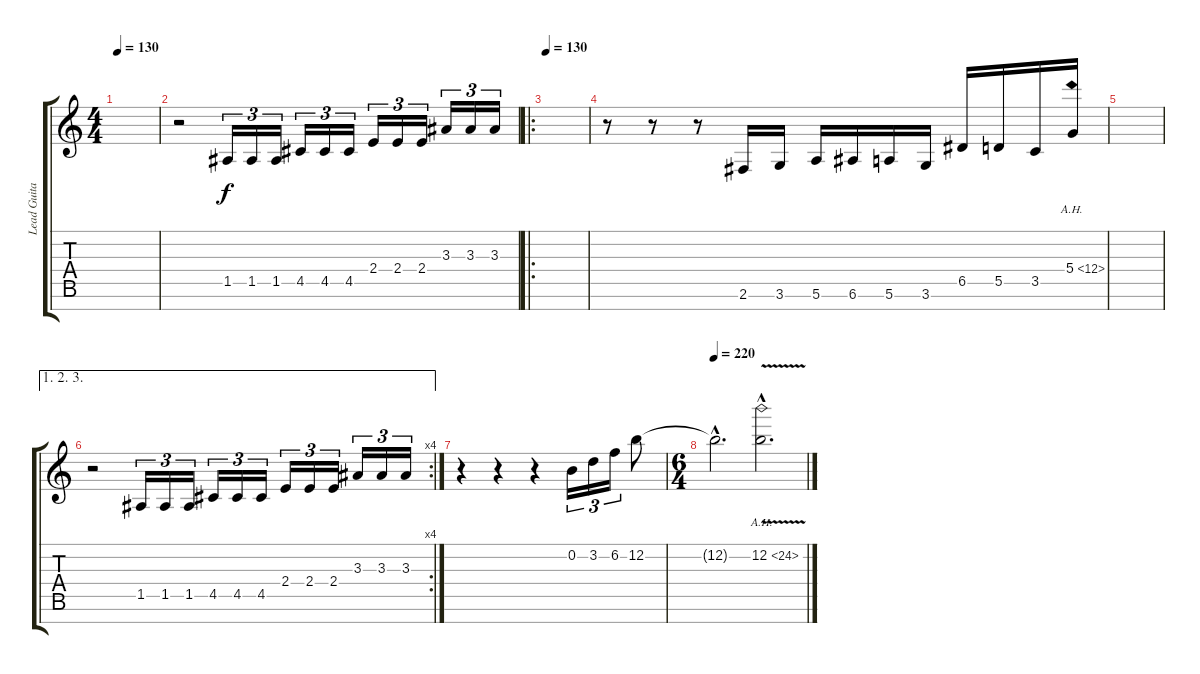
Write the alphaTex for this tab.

\track ("Lead Guitar" "Lead Guita") {instrument distortionguitar}
\staff {score tabs}
\tuning (E4 B3 G3 D3 A2 E2 B1) {hide}
\ts (4 4)
\tempo 130
\clef g2
\ks c
|
r.2 1.5.16{tu (3 2)} 1.5.16{tu (3 2)} 1.5.16{tu (3 2)} 4.5.16{tu (3 2)} 4.5.16{tu (3 2)} 4.5.16{tu (3 2)} 2.4.16{tu (3 2)} 2.4.16{tu (3 2)} 2.4.16{tu (3 2)} 3.3.16{tu (3 2)} 3.3.16{tu (3 2)} 3.3.16{tu (3 2)} |
\ro
\tempo 130
|
r.8 r.8 r.8 2.6.16 3.6.16 5.6.16 6.6.16 5.6.16 3.6.16 6.5.16 5.5.16 3.5.16 5.4{ah 7}.16 |
|
\ae (1 2 3)
\rc 4
r.2 1.5.16{tu (3 2)} 1.5.16{tu (3 2)} 1.5.16{tu (3 2)} 4.5.16{tu (3 2)} 4.5.16{tu (3 2)} 4.5.16{tu (3 2)} 2.4.16{tu (3 2)} 2.4.16{tu (3 2)} 2.4.16{tu (3 2)} 3.3.16{tu (3 2)} 3.3.16{tu (3 2)} 3.3.16{tu (3 2)} |
r.4 r.4 r.4 0.2.16{tu (3 2)} 3.2.16{tu (3 2)} 6.2.16{tu (3 2)} 12.2.8 |
\ts (6 4)
\tempo 220
12.2{hac t}.2{d} 12.2{ah 12 v hac}.2{d}
